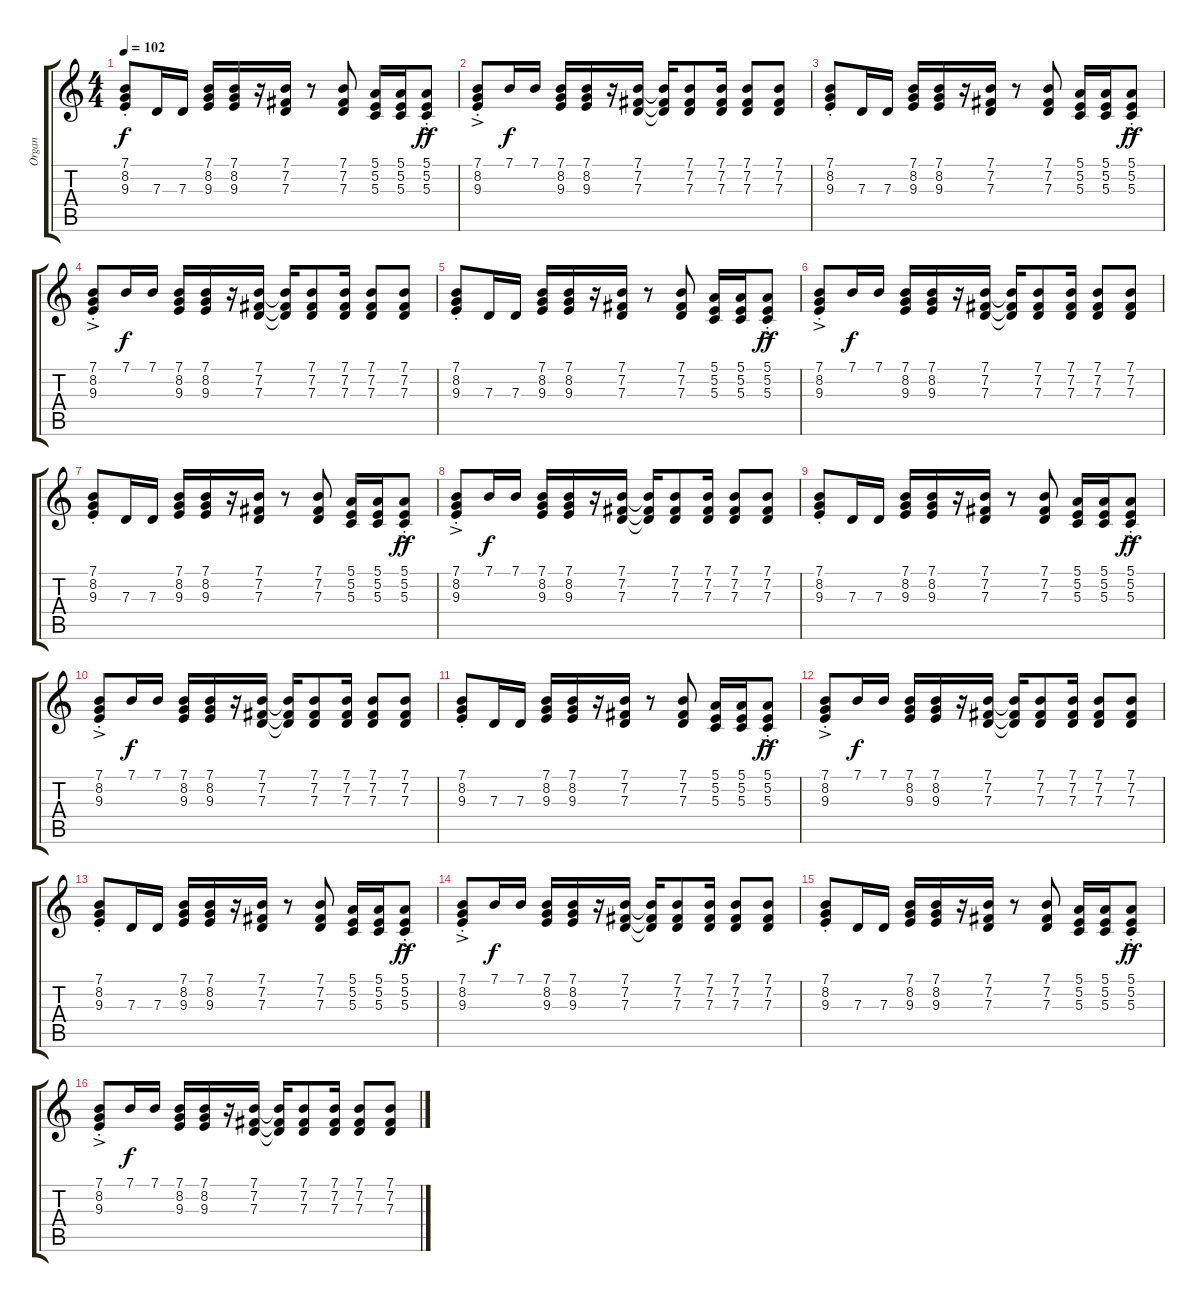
\track ("Organ" "Organ") {instrument percussiveorgan}
\staff {score tabs}
\tuning (E4 B3 G3 D3 A2 E2) {hide}
\ts (4 4)
\tempo 102
\clef g2
\ks c
(7.1{st} 8.2{st} 9.3{st}).8{dy f} 7.3.16 7.3.16 (7.1 8.2 9.3).16 (7.1 8.2 9.3).16 r.16 (7.1 7.2 7.3).16 r.8 (7.1 7.2 7.3).8 (5.1 5.2 5.3).16 (5.1 5.2 5.3).16 (5.1{ac st} 5.2{ac st} 5.3{ac st}).8{dy ff} |
(7.1{ac st} 8.2{ac st} 9.3{ac st}).8 7.1.16{dy f} 7.1.16 (7.1 8.2 9.3).16 (7.1 8.2 9.3).16 r.16 (7.1 7.2 7.3).16 (7.1{t} 7.2{t} 7.3{t}).16 (7.1 7.2 7.3).8 (7.1 7.2 7.3).16 (7.1 7.2 7.3).8 (7.1 7.2 7.3).8 |
(7.1{st} 8.2{st} 9.3{st}).8 7.3.16 7.3.16 (7.1 8.2 9.3).16 (7.1 8.2 9.3).16 r.16 (7.1 7.2 7.3).16 r.8 (7.1 7.2 7.3).8 (5.1 5.2 5.3).16 (5.1 5.2 5.3).16 (5.1{ac st} 5.2{ac st} 5.3{ac st}).8{dy ff} |
(7.1{ac st} 8.2{ac st} 9.3{ac st}).8 7.1.16{dy f} 7.1.16 (7.1 8.2 9.3).16 (7.1 8.2 9.3).16 r.16 (7.1 7.2 7.3).16 (7.1{t} 7.2{t} 7.3{t}).16 (7.1 7.2 7.3).8 (7.1 7.2 7.3).16 (7.1 7.2 7.3).8 (7.1 7.2 7.3).8 |
(7.1{st} 8.2{st} 9.3{st}).8 7.3.16 7.3.16 (7.1 8.2 9.3).16 (7.1 8.2 9.3).16 r.16 (7.1 7.2 7.3).16 r.8 (7.1 7.2 7.3).8 (5.1 5.2 5.3).16 (5.1 5.2 5.3).16 (5.1{ac st} 5.2{ac st} 5.3{ac st}).8{dy ff} |
(7.1{ac st} 8.2{ac st} 9.3{ac st}).8 7.1.16{dy f} 7.1.16 (7.1 8.2 9.3).16 (7.1 8.2 9.3).16 r.16 (7.1 7.2 7.3).16 (7.1{t} 7.2{t} 7.3{t}).16 (7.1 7.2 7.3).8 (7.1 7.2 7.3).16 (7.1 7.2 7.3).8 (7.1 7.2 7.3).8 |
(7.1{st} 8.2{st} 9.3{st}).8 7.3.16 7.3.16 (7.1 8.2 9.3).16 (7.1 8.2 9.3).16 r.16 (7.1 7.2 7.3).16 r.8 (7.1 7.2 7.3).8 (5.1 5.2 5.3).16 (5.1 5.2 5.3).16 (5.1{ac st} 5.2{ac st} 5.3{ac st}).8{dy ff} |
(7.1{ac st} 8.2{ac st} 9.3{ac st}).8 7.1.16{dy f} 7.1.16 (7.1 8.2 9.3).16 (7.1 8.2 9.3).16 r.16 (7.1 7.2 7.3).16 (7.1{t} 7.2{t} 7.3{t}).16 (7.1 7.2 7.3).8 (7.1 7.2 7.3).16 (7.1 7.2 7.3).8 (7.1 7.2 7.3).8 |
(7.1{st} 8.2{st} 9.3{st}).8 7.3.16 7.3.16 (7.1 8.2 9.3).16 (7.1 8.2 9.3).16 r.16 (7.1 7.2 7.3).16 r.8 (7.1 7.2 7.3).8 (5.1 5.2 5.3).16 (5.1 5.2 5.3).16 (5.1{ac st} 5.2{ac st} 5.3{ac st}).8{dy ff} |
(7.1{ac st} 8.2{ac st} 9.3{ac st}).8 7.1.16{dy f} 7.1.16 (7.1 8.2 9.3).16 (7.1 8.2 9.3).16 r.16 (7.1 7.2 7.3).16 (7.1{t} 7.2{t} 7.3{t}).16 (7.1 7.2 7.3).8 (7.1 7.2 7.3).16 (7.1 7.2 7.3).8 (7.1 7.2 7.3).8 |
(7.1{st} 8.2{st} 9.3{st}).8 7.3.16 7.3.16 (7.1 8.2 9.3).16 (7.1 8.2 9.3).16 r.16 (7.1 7.2 7.3).16 r.8 (7.1 7.2 7.3).8 (5.1 5.2 5.3).16 (5.1 5.2 5.3).16 (5.1{ac st} 5.2{ac st} 5.3{ac st}).8{dy ff} |
(7.1{ac st} 8.2{ac st} 9.3{ac st}).8 7.1.16{dy f} 7.1.16 (7.1 8.2 9.3).16 (7.1 8.2 9.3).16 r.16 (7.1 7.2 7.3).16 (7.1{t} 7.2{t} 7.3{t}).16 (7.1 7.2 7.3).8 (7.1 7.2 7.3).16 (7.1 7.2 7.3).8 (7.1 7.2 7.3).8 |
(7.1{st} 8.2{st} 9.3{st}).8 7.3.16 7.3.16 (7.1 8.2 9.3).16 (7.1 8.2 9.3).16 r.16 (7.1 7.2 7.3).16 r.8 (7.1 7.2 7.3).8 (5.1 5.2 5.3).16 (5.1 5.2 5.3).16 (5.1{ac st} 5.2{ac st} 5.3{ac st}).8{dy ff} |
(7.1{ac st} 8.2{ac st} 9.3{ac st}).8 7.1.16{dy f} 7.1.16 (7.1 8.2 9.3).16 (7.1 8.2 9.3).16 r.16 (7.1 7.2 7.3).16 (7.1{t} 7.2{t} 7.3{t}).16 (7.1 7.2 7.3).8 (7.1 7.2 7.3).16 (7.1 7.2 7.3).8 (7.1 7.2 7.3).8 |
(7.1{st} 8.2{st} 9.3{st}).8 7.3.16 7.3.16 (7.1 8.2 9.3).16 (7.1 8.2 9.3).16 r.16 (7.1 7.2 7.3).16 r.8 (7.1 7.2 7.3).8 (5.1 5.2 5.3).16 (5.1 5.2 5.3).16 (5.1{ac st} 5.2{ac st} 5.3{ac st}).8{dy ff} |
(7.1{ac st} 8.2{ac st} 9.3{ac st}).8 7.1.16{dy f} 7.1.16 (7.1 8.2 9.3).16 (7.1 8.2 9.3).16 r.16 (7.1 7.2 7.3).16 (7.1{t} 7.2{t} 7.3{t}).16 (7.1 7.2 7.3).8 (7.1 7.2 7.3).16 (7.1 7.2 7.3).8 (7.1 7.2 7.3).8
